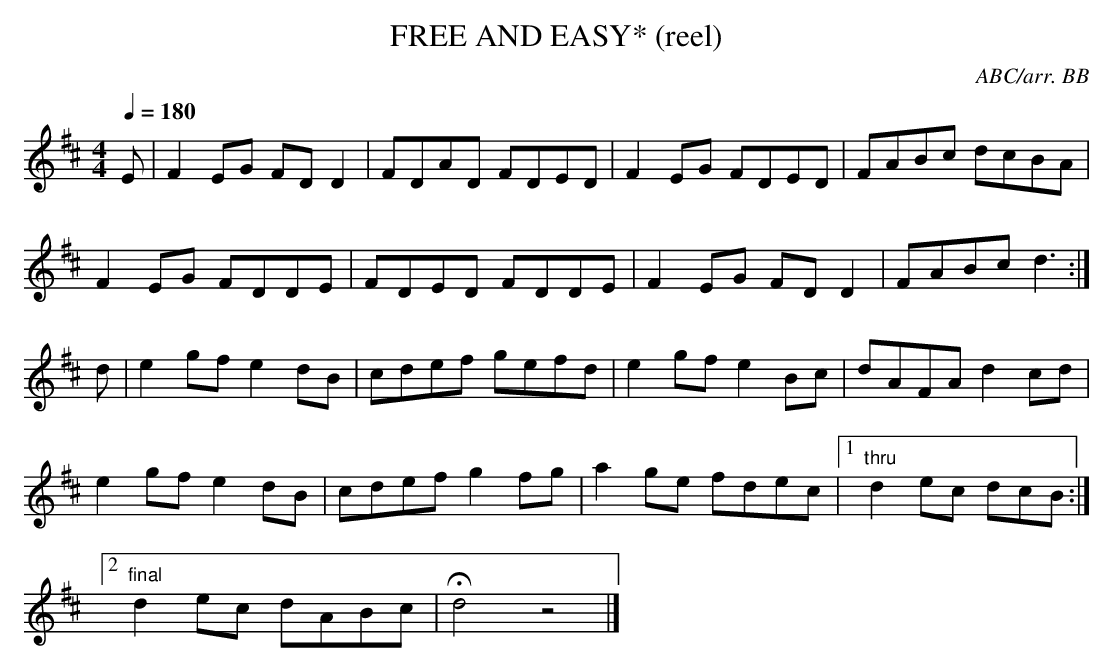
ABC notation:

X:1
T:FREE AND EASY* (reel)
C:ABC/arr. BB
Q:1/4=180
L:1/8
M:4/4
K:D
E|F2EG FDD2|FDAD FDED|F2EG FDED|FABc dcBA|
F2EG FDDE|FDED FDDE|F2EG FDD2|FABc d3:|
d|e2gf e2dB|cdef gefd|e2gf e2Bc|dAFA d2cd|
e2gf e2dB|cdef g2fg|a2ge fdec|1 "thru" d2ec dcB:|
[2 "final" d2ec dABc|Hd4z4|]
